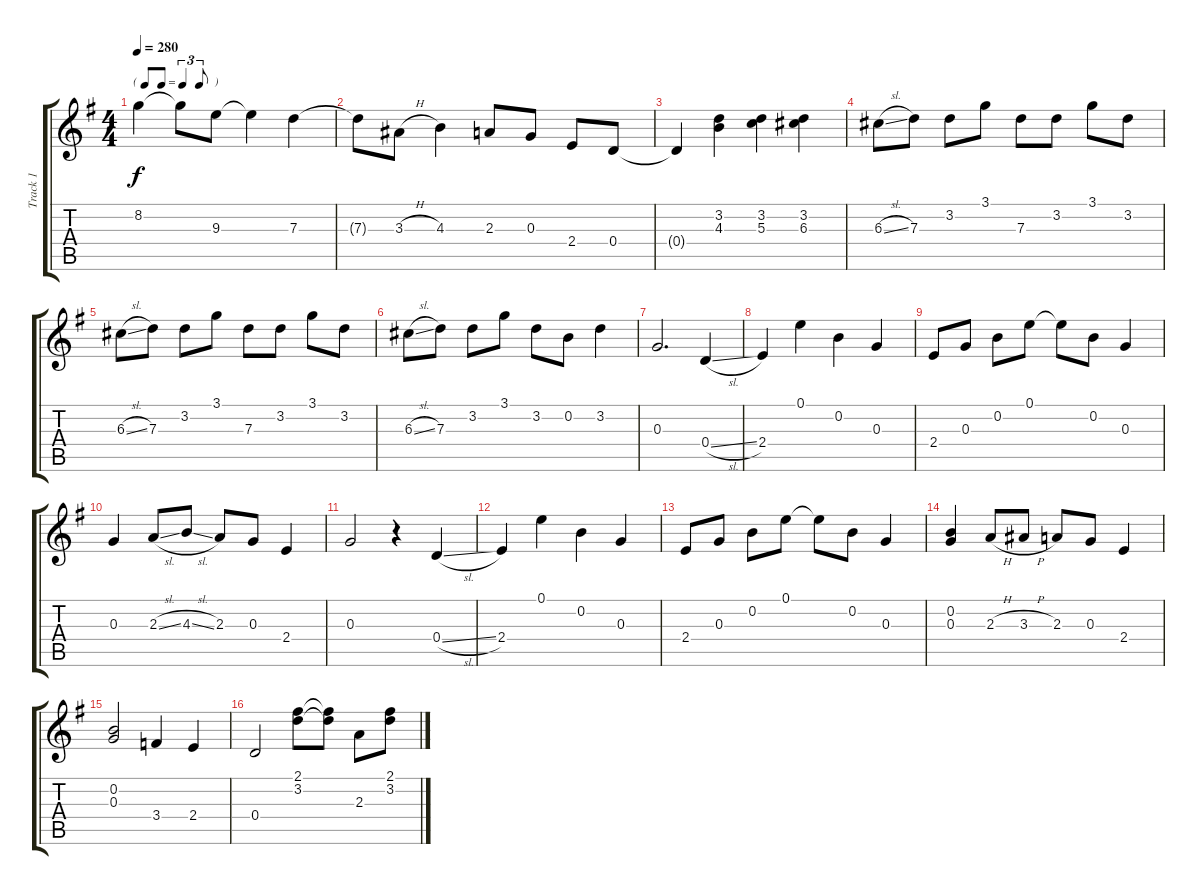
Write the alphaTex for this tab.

\track ("Track 1" "Track 1") {instrument acousticguitarsteel}
\staff {score tabs}
\tuning (E4 B3 G3 D3 A2 E2) {hide}
\ts (4 4)
\tf triplet8th
\tempo 280
\clef g2
\ks g
8.2.4{dy f} 8.2{t}.8 9.3.8 9.3{t}.4 7.3.4 |
7.3{t}.8 3.3{h}.8 4.3.4 2.3.8 0.3.8 2.4.8 0.4.8 |
0.4{t}.4 (3.2 4.3).4 (3.2 5.3).4 (3.2 6.3).4 |
6.3{sl}.8 7.3.8 3.2.8 3.1.8 7.3.8 3.2.8 3.1.8 3.2.8 |
6.3{sl}.8 7.3.8 3.2.8 3.1.8 7.3.8 3.2.8 3.1.8 3.2.8 |
6.3{sl}.8 7.3.8 3.2.8 3.1.8 3.2.8 0.2.8 3.2.4 |
0.3.2{d} 0.4{sl}.4 |
2.4.4 0.1.4 0.2.4 0.3.4 |
2.4.8 0.3.8 0.2.8 0.1.8 0.1{t}.8 0.2.8 0.3.4 |
0.3.4 2.3{sl}.8 4.3{sl}.8 2.3.8 0.3.8 2.4.4 |
0.3.2 r.4 0.4{sl}.4 |
2.4.4 0.1.4 0.2.4 0.3.4 |
2.4.8 0.3.8 0.2.8 0.1.8 0.1{t}.8 0.2.8 0.3.4 |
(0.2 0.3).4 2.3{h}.8 3.3{h}.8 2.3.8 0.3.8 2.4.4 |
(0.2 0.3).2 3.4.4 2.4.4 |
0.4.2 (2.1 3.2).8 (2.1{t} 3.2{t}).8 2.3.8 (2.1 3.2).8
